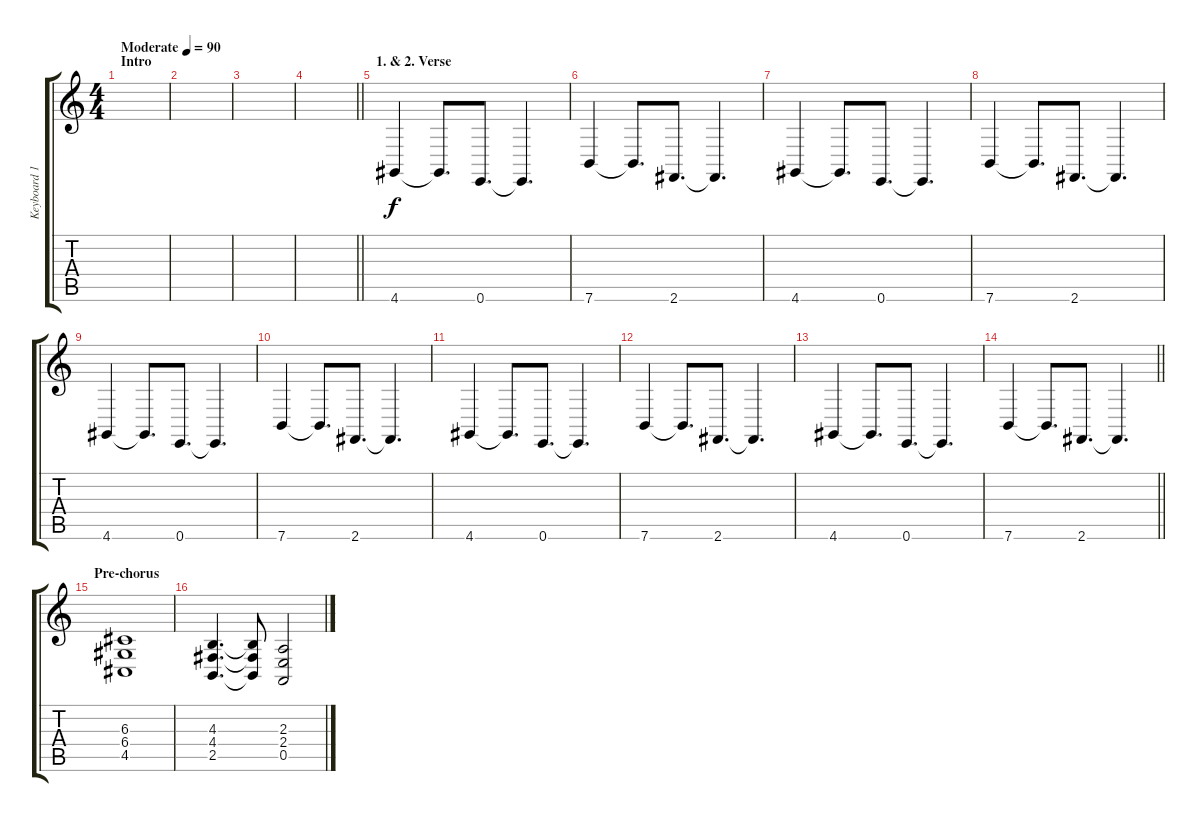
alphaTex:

\track ("Keyboard 1" "Keyboard 1") {instrument stringensemble1}
\staff {score tabs}
\tuning (E4 B3 G3 D3 A2 E2) {hide}
\ts (4 4)
\section ("" "Intro")
\tempo (90 "Moderate")
\clef g2
\ks c
|
|
|
\barLineRight lightlight
|
\section ("" "1. & 2. Verse")
4.6.4 4.6{t}.8{d} 0.6.8{d} 0.6{t}.4{d} |
7.6.4 7.6{t}.8{d} 2.6.8{d} 2.6{t}.4{d} |
4.6.4 4.6{t}.8{d} 0.6.8{d} 0.6{t}.4{d} |
7.6.4 7.6{t}.8{d} 2.6.8{d} 2.6{t}.4{d} |
4.6.4 4.6{t}.8{d} 0.6.8{d} 0.6{t}.4{d} |
7.6.4 7.6{t}.8{d} 2.6.8{d} 2.6{t}.4{d} |
4.6.4 4.6{t}.8{d} 0.6.8{d} 0.6{t}.4{d} |
7.6.4 7.6{t}.8{d} 2.6.8{d} 2.6{t}.4{d} |
4.6.4 4.6{t}.8{d} 0.6.8{d} 0.6{t}.4{d} |
\barLineRight lightlight
7.6.4 7.6{t}.8{d} 2.6.8{d} 2.6{t}.4{d} |
\section ("" "Pre-chorus")
(6.3 6.4 4.5).1 |
(4.3 4.4 2.5).4{d} (4.3{t} 4.4{t} 2.5{t}).8 (2.3 2.4 0.5).2
